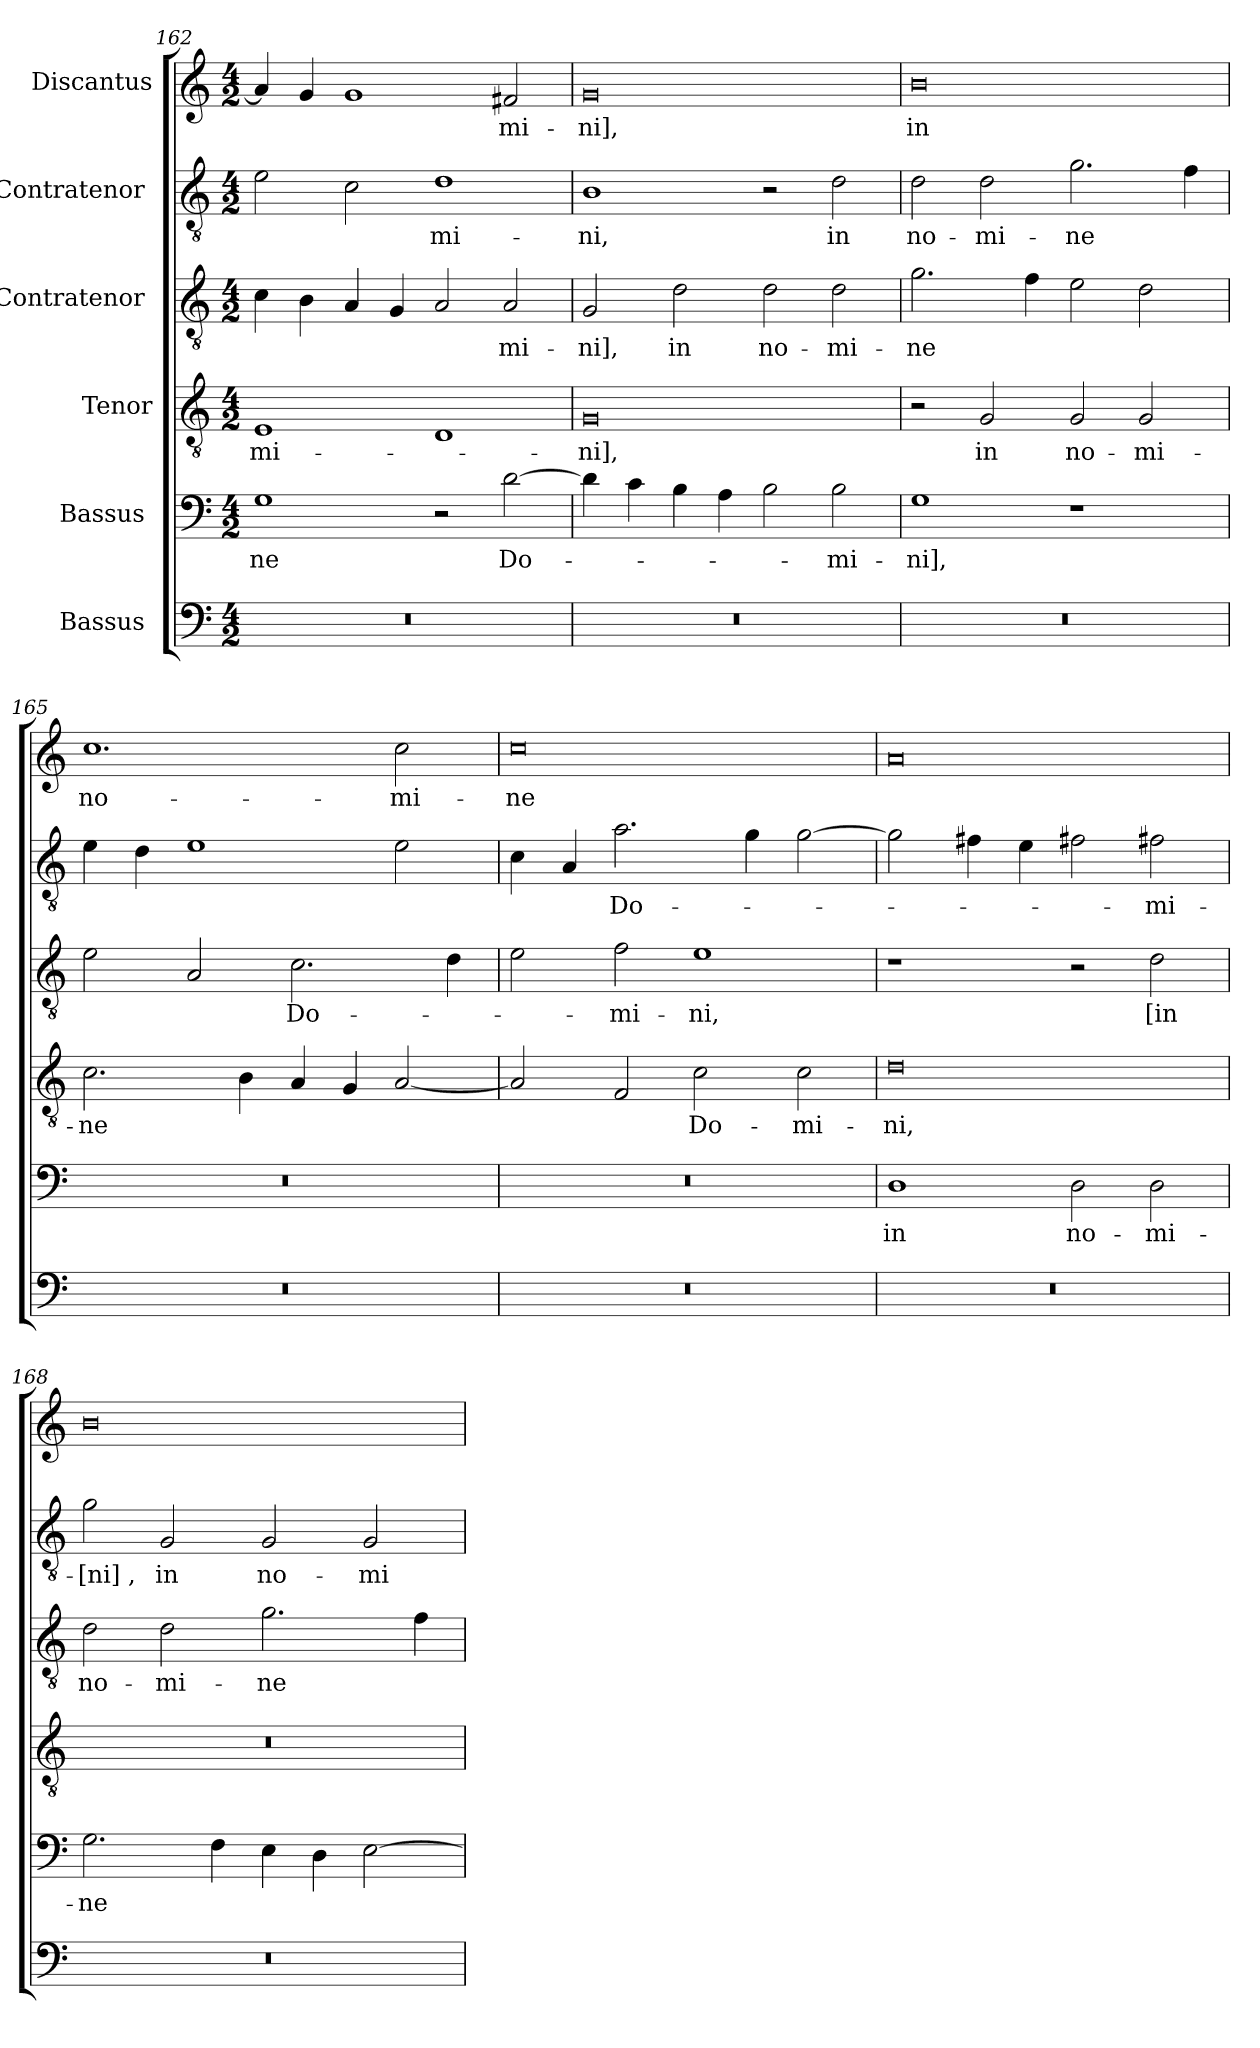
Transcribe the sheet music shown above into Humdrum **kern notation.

**kern	**kern	**text	**kern	**text	**kern	**text	**kern	**text	**kern	**text
*part6	*part5	*part5	*part4	*part4	*part3	*part3	*part2	*part2	*part1	*part1
*staff6	*staff5	*staff5	*staff4	*staff4	*staff3	*staff3	*staff2	*staff2	*staff1	*staff1
*I"Bassus [2]	*I"Bassus [1]	*	*I"Tenor	*	*I"Contratenor [2]	*	*I"Contratenor [1]	*	*I"Discantus	*
*clefF4	*clefF4	*	*clefGv2	*	*clefGv2	*	*clefGv2	*	*clefG2	*
*k[]	*k[]	*	*k[]	*	*k[]	*	*k[]	*	*k[]	*
*M4/2	*M4/2	*	*M4/2	*	*M4/2	*	*M4/2	*	*M4/2	*
=162	=162	=162	=162	=162	=162	=162	=162	=162	=162	=162
0r	1G\	-ne	1E/	-mi-	4c\	.	2e\	.	4a/]	.
.	.	.	.	.	4B\	.	.	.	4g/	.
.	.	.	.	.	4A/	.	2c\	.	1g/	.
.	.	.	.	.	4G/	.	.	.	.	.
.	2r	.	1D/	.	2A/	.	1d\	-mi-	.	.
.	[2d\	Do-	.	.	2A/	-mi-	.	.	2f#X/	-mi-
=163	=163	=163	=163	=163	=163	=163	=163	=163	=163	=163
0r	4d\]	.	0G/	-ni],	2G/	-ni],	1B\	-ni,	0g/	-ni],
.	4c\	.	.	.	.	.	.	.	.	.
.	4B\	.	.	.	2d\	in	.	.	.	.
.	4A\	.	.	.	.	.	.	.	.	.
.	2B\	.	.	.	2d\	no-	2r	.	.	.
.	2B\	-mi-	.	.	2d\	-mi-	2d\	in	.	.
=164	=164	=164	=164	=164	=164	=164	=164	=164	=164	=164
0r	1G\	-ni],	2r	.	2.g\	-ne	2d\	no-	0b\	in
.	.	.	2G/	in	.	.	2d\	-mi-	.	.
.	.	.	.	.	4f\	.	.	.	.	.
.	1r	.	2G/	no-	2e\	.	2.g\	-ne	.	.
.	.	.	2G/	-mi-	2d\	.	.	.	.	.
.	.	.	.	.	.	.	4f\	.	.	.
=165	=165	=165	=165	=165	=165	=165	=165	=165	=165	=165
0r	0r	.	2.c\	-ne	2e\	.	4e\	.	1.cc\	no-
.	.	.	.	.	.	.	4d\	.	.	.
.	.	.	.	.	2A/	.	1e\	.	.	.
.	.	.	4B\	.	.	.	.	.	.	.
.	.	.	4A/	.	2.c\	Do-	.	.	.	.
.	.	.	4G/	.	.	.	.	.	.	.
.	.	.	[2A/	.	.	.	2e\	.	2cc\	-mi-
.	.	.	.	.	4d\	.	.	.	.	.
=166	=166	=166	=166	=166	=166	=166	=166	=166	=166	=166
0r	0r	.	2A/]	.	2e\	.	4c\	.	0cc\	-ne
.	.	.	.	.	.	.	4A/	.	.	.
.	.	.	2F/	.	2f\	-mi-	2.a\	Do-	.	.
.	.	.	2c\	Do-	1e\	-ni,	.	.	.	.
.	.	.	.	.	.	.	4g\	.	.	.
.	.	.	2c\	-mi-	.	.	[2g\	.	.	.
=167	=167	=167	=167	=167	=167	=167	=167	=167	=167	=167
0r	1D\	in	0d\	-ni,	1r	.	2g\]	.	0a/	.
.	.	.	.	.	.	.	4f#X\	.	.	.
.	.	.	.	.	.	.	4e\	.	.	.
.	2D\	no-	.	.	2r	.	2f#X\	.	.	.
.	2D\	-mi-	.	.	2d\	[in	2f#X\	-mi-	.	.
=168	=168	=168	=168	=168	=168	=168	=168	=168	=168	=168
0r	2.G\	-ne	0r	.	2d\	no-	2g\	-[ni],	0b\	.
.	.	.	.	.	2d\	-mi-	2G/	in	.	.
.	4F\	.	.	.	.	.	.	.	.	.
.	4E\	.	.	.	2.g\	-ne	2G/	no-	.	.
.	4D\	.	.	.	.	.	.	.	.	.
.	[2E\	.	.	.	.	.	2G/	-mi-	.	.
.	.	.	.	.	4f\	.	.	.	.	.
=	=	=	=	=	=	=	=	=	=	=
*-	*-	*-	*-	*-	*-	*-	*-	*-	*-	*-
